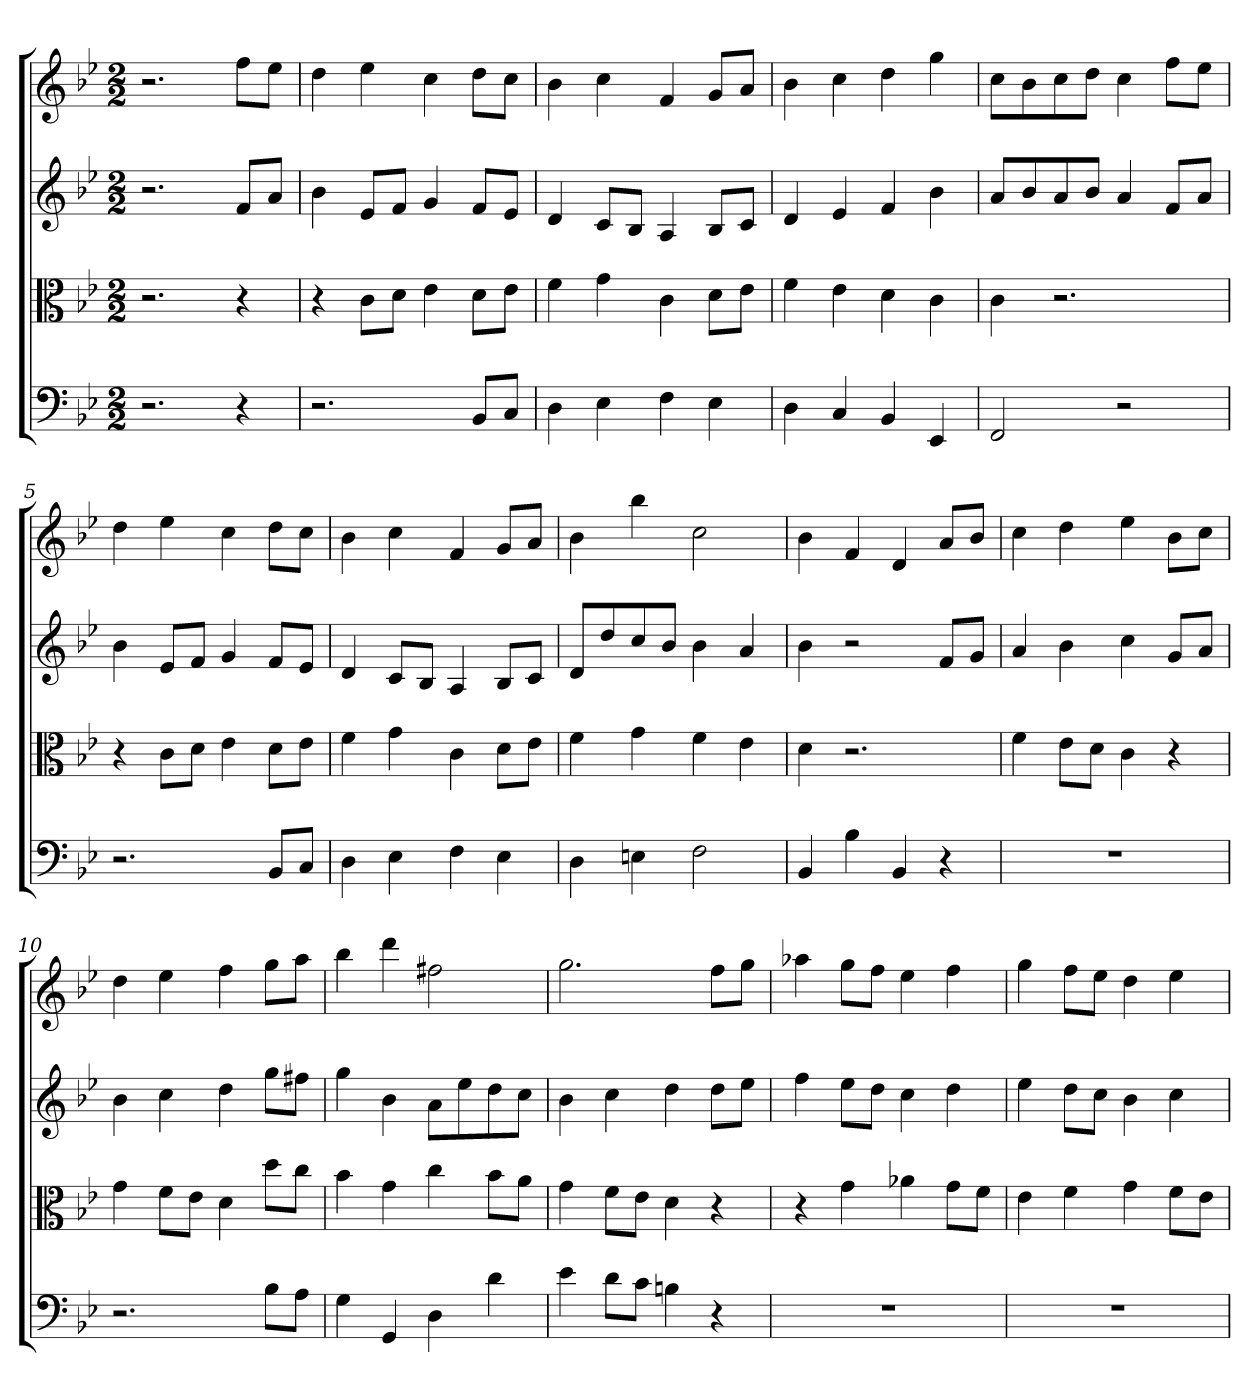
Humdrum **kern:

**kern	**kern	**kern	**kern
*part4	*part3	*part2	*part1
*staff4	*staff3	*staff2	*staff1
*clefF4	*clefC3	*	*
*k[b-e-]	*k[b-e-]	*k[b-e-]	*k[b-e-]
*B-:	*B-:	*B-:	*B-:
*M2/2	*M2/2	*M2/2	*M2/2
=	=	=	=
2.r	2.r	2.r	2.r
4r	4r	8fL	8ffL
.	.	8aJ	8ee-J
=1	=1	=1	=1
2.r	4r	4b-	4dd
.	8c\L	8e-L	4ee-
.	8d\J	8fJ	.
.	4e-	4g	4cc
8BB-/L	8d\L	8fL	8ddL
8C/J	8e-\J	8e-J	8ccJ
=2	=2	=2	=2
4D	4f	4d	4b-
4E-	4g	8cL	4cc
.	.	8B-J	.
4F	4c	4A	4f
4E-	8d\L	8B-L	8gL
.	8e-\J	8cJ	8aJ
=3	=3	=3	=3
4D	4f	4d	4b-
4C	4e-	4e-	4cc
4BB-	4d	4f	4dd
4EE-	4c	4b-	4gg
=4	=4	=4	=4
2FF	4c	8aL	8ccL
.	.	8b-	8b-
.	2.r	8a	8cc
.	.	8b-J	8ddJ
2r	.	4a	4cc
.	.	8fL	8ffL
.	.	8aJ	8ee-J
=5	=5	=5	=5
2.r	4r	4b-	4dd
.	8c\L	8e-L	4ee-
.	8d\J	8fJ	.
.	4e-	4g	4cc
8BB-/L	8d\L	8fL	8ddL
8C/J	8e-\J	8e-J	8ccJ
=6	=6	=6	=6
4D	4f	4d	4b-
4E-	4g	8cL	4cc
.	.	8B-J	.
4F	4c	4A	4f
4E-	8d\L	8B-L	8gL
.	8e-\J	8cJ	8aJ
=7	=7	=7	=7
4D	4f	8dL	4b-
.	.	8dd	.
4En	4g	8cc	4bb-
.	.	8b-J	.
2F	4f	4b-	2cc
.	4e-	4a	.
=8	=8	=8	=8
4BB-	4d	4b-	4b-
4B-	2.r	2r	4f
4BB-	.	.	4d
4r	.	8fL	8aL
.	.	8gJ	8b-J
=9	=9	=9	=9
1r	4f	4a	4cc
.	8e-\L	4b-	4dd
.	8d\J	.	.
.	4c	4cc	4ee-
.	4r	8gL	8b-L
.	.	8aJ	8ccJ
=10	=10	=10	=10
2.r	4g	4b-	4dd
.	8f\L	4cc	4ee-
.	8e-\J	.	.
.	4d	4dd	4ff
8B-\L	8dd\L	8ggL	8ggL
8A\J	8cc\J	8ff#XJ	8aaJ
=11	=11	=11	=11
4G	4b-	4gg	4bb-
4GG	4g	4b-	4ddd
4D	4cc	8aL	2ff#X
.	.	8ee-	.
4d	8b-\L	8dd	.
.	8a\J	8ccJ	.
=12	=12	=12	=12
4e-	4g	4b-	2.gg
8d\L	8f\L	4cc	.
8c\J	8e-\J	.	.
4Bn	4d	4dd	.
4r	4r	8ddL	8ffL
.	.	8ee-J	8ggJ
=13	=13	=13	=13
1r	4r	4ff	4aa-X
.	4g	8ee-L	8ggL
.	.	8ddJ	8ffJ
.	4a-X	4cc	4ee-
.	8g\L	4dd	4ff
.	8f\J	.	.
=14	=14	=14	=14
1r	4e-	4ee-	4gg
.	4f	8ddL	8ffL
.	.	8ccJ	8ee-J
.	4g	4b-	4dd
.	8f\L	4cc	4ee-
.	8e-\J	.	.
=	=	=	=
*-	*-	*-	*-
